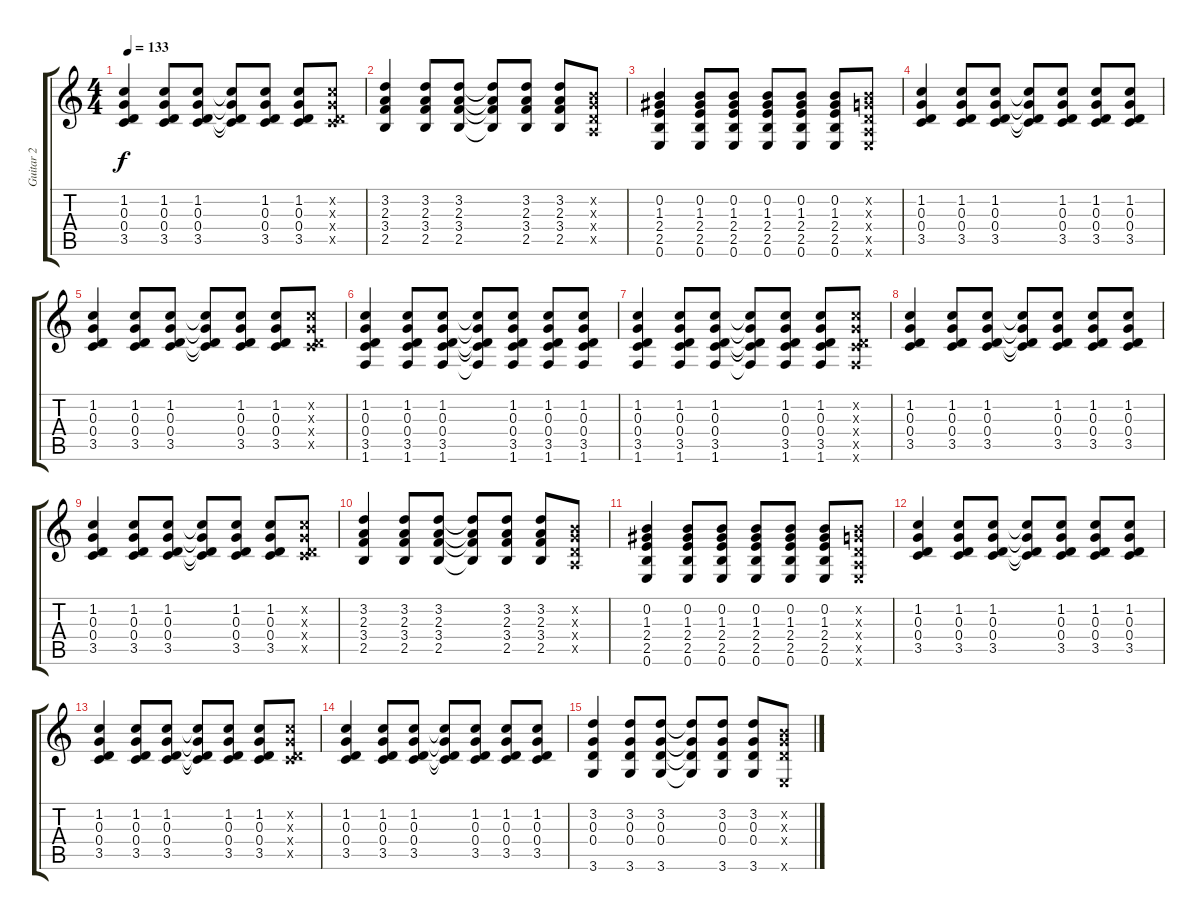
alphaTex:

\track ("Guitar 2" "Guitar 2") {instrument distortionguitar}
\staff {score tabs}
\tuning (E4 B3 G3 D3 A2 E2) {hide}
\ts (4 4)
\tempo 133
\clef g2
\ks c
(1.2 0.3 0.4 3.5).4{dy f} (1.2 0.3 0.4 3.5).8 (1.2 0.3 0.4 3.5).8 (1.2{t} 0.3{t} 0.4{t} 3.5{t}).8 (1.2 0.3 0.4 3.5).8 (1.2 0.3 0.4 3.5).8 (1.2{x} 0.3{x} 0.4{x} 3.5{x}).8 |
(3.2 2.3 3.4 2.5).4 (3.2 2.3 3.4 2.5).8 (3.2 2.3 3.4 2.5).8 (3.2{t} 2.3{t} 3.4{t} 2.5{t}).8 (3.2 2.3 3.4 2.5).8 (3.2 2.3 3.4 2.5).8 (0.2{x} 0.3{x} 0.4{x} 0.5{x}).8 |
(0.2 1.3 2.4 2.5 0.6).4 (0.2 1.3 2.4 2.5 0.6).8 (0.2 1.3 2.4 2.5 0.6).8 (0.2 1.3 2.4 2.5 0.6).8 (0.2 1.3 2.4 2.5 0.6).8 (0.2 1.3 2.4 2.5 0.6).8 (0.2{x} 0.3{x} 0.4{x} 0.5{x} 0.6{x}).8 |
(1.2 0.3 0.4 3.5).4 (1.2 0.3 0.4 3.5).8 (1.2 0.3 0.4 3.5).8 (1.2{t} 0.3{t} 0.4{t} 3.5{t}).8 (1.2 0.3 0.4 3.5).8 (1.2 0.3 0.4 3.5).8 (1.2 0.3 0.4 3.5).8 |
(1.2 0.3 0.4 3.5).4 (1.2 0.3 0.4 3.5).8 (1.2 0.3 0.4 3.5).8 (1.2{t} 0.3{t} 0.4{t} 3.5{t}).8 (1.2 0.3 0.4 3.5).8 (1.2 0.3 0.4 3.5).8 (1.2{x} 0.3{x} 0.4{x} 3.5{x}).8 |
(1.2 0.3 0.4 3.5 1.6).4 (1.2 0.3 0.4 3.5 1.6).8 (1.2 0.3 0.4 3.5 1.6).8 (1.2{t} 0.3{t} 0.4{t} 3.5{t} 1.6{t}).8 (1.2 0.3 0.4 3.5 1.6).8 (1.2 0.3 0.4 3.5 1.6).8 (1.2 0.3 0.4 3.5 1.6).8 |
(1.2 0.3 0.4 3.5 1.6).4 (1.2 0.3 0.4 3.5 1.6).8 (1.2 0.3 0.4 3.5 1.6).8 (1.2{t} 0.3{t} 0.4{t} 3.5{t} 1.6{t}).8 (1.2 0.3 0.4 3.5 1.6).8 (1.2 0.3 0.4 3.5 1.6).8 (1.2{x} 0.3{x} 0.4{x} 3.5{x} 1.6{x}).8 |
(1.2 0.3 0.4 3.5).4 (1.2 0.3 0.4 3.5).8 (1.2 0.3 0.4 3.5).8 (1.2{t} 0.3{t} 0.4{t} 3.5{t}).8 (1.2 0.3 0.4 3.5).8 (1.2 0.3 0.4 3.5).8 (1.2 0.3 0.4 3.5).8 |
(1.2 0.3 0.4 3.5).4 (1.2 0.3 0.4 3.5).8 (1.2 0.3 0.4 3.5).8 (1.2{t} 0.3{t} 0.4{t} 3.5{t}).8 (1.2 0.3 0.4 3.5).8 (1.2 0.3 0.4 3.5).8 (1.2{x} 0.3{x} 0.4{x} 3.5{x}).8 |
(3.2 2.3 3.4 2.5).4 (3.2 2.3 3.4 2.5).8 (3.2 2.3 3.4 2.5).8 (3.2{t} 2.3{t} 3.4{t} 2.5{t}).8 (3.2 2.3 3.4 2.5).8 (3.2 2.3 3.4 2.5).8 (0.2{x} 0.3{x} 0.4{x} 0.5{x}).8 |
(0.2 1.3 2.4 2.5 0.6).4 (0.2 1.3 2.4 2.5 0.6).8 (0.2 1.3 2.4 2.5 0.6).8 (0.2 1.3 2.4 2.5 0.6).8 (0.2 1.3 2.4 2.5 0.6).8 (0.2 1.3 2.4 2.5 0.6).8 (0.2{x} 0.3{x} 0.4{x} 0.5{x} 0.6{x}).8 |
(1.2 0.3 0.4 3.5).4 (1.2 0.3 0.4 3.5).8 (1.2 0.3 0.4 3.5).8 (1.2{t} 0.3{t} 0.4{t} 3.5{t}).8 (1.2 0.3 0.4 3.5).8 (1.2 0.3 0.4 3.5).8 (1.2 0.3 0.4 3.5).8 |
(1.2 0.3 0.4 3.5).4 (1.2 0.3 0.4 3.5).8 (1.2 0.3 0.4 3.5).8 (1.2{t} 0.3{t} 0.4{t} 3.5{t}).8 (1.2 0.3 0.4 3.5).8 (1.2 0.3 0.4 3.5).8 (1.2{x} 0.3{x} 0.4{x} 3.5{x}).8 |
(1.2 0.3 0.4 3.5).4 (1.2 0.3 0.4 3.5).8 (1.2 0.3 0.4 3.5).8 (1.2{t} 0.3{t} 0.4{t} 3.5{t}).8 (1.2 0.3 0.4 3.5).8 (1.2 0.3 0.4 3.5).8 (1.2 0.3 0.4 3.5).8 |
(3.2 0.3 0.4 3.6).4 (3.2 0.3 0.4 3.6).8 (3.2 0.3 0.4 3.6).8 (3.2{t} 0.3{t} 0.4{t} 3.6{t}).8 (3.2 0.3 0.4 3.6).8 (3.2 0.3 0.4 3.6).8 (0.2{x} 0.3{x} 0.4{x} 0.6{x}).8
